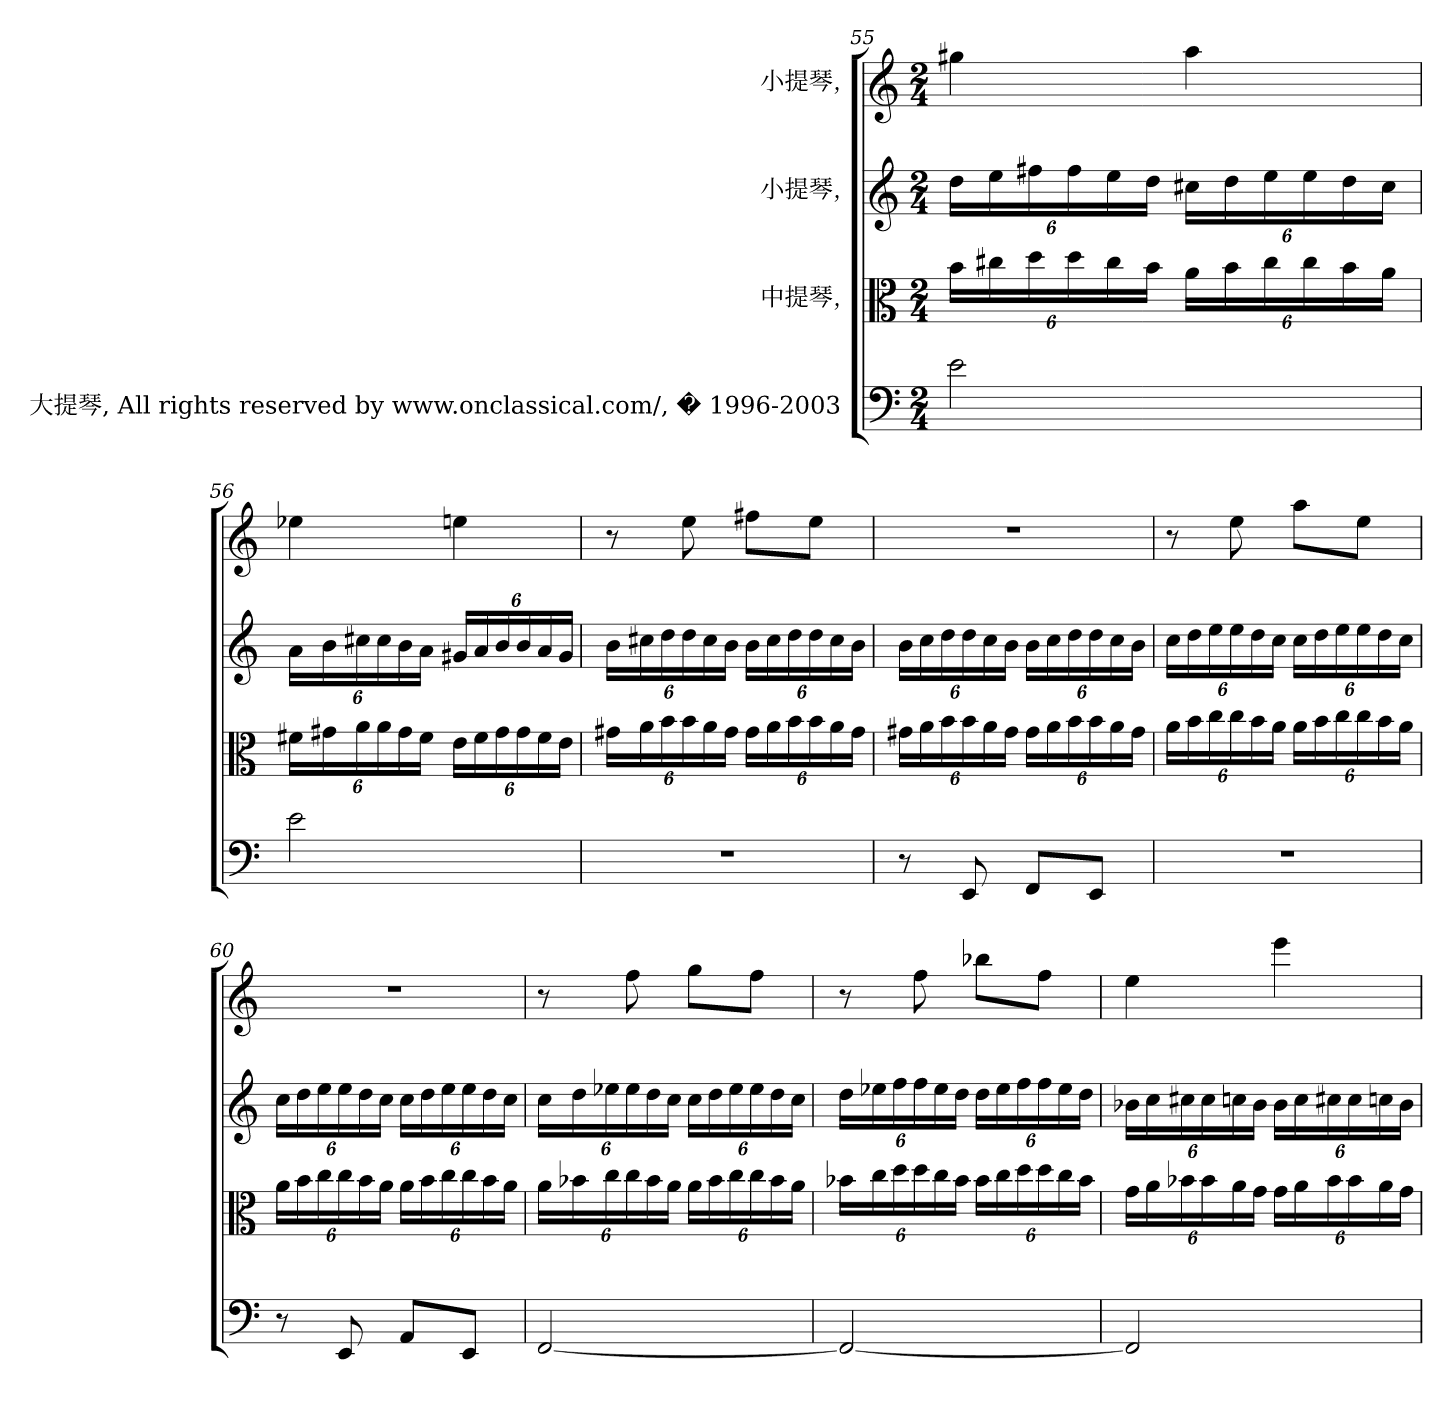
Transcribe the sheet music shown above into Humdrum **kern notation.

**kern	**kern	**kern	**kern
*part4	*part3	*part2	*part1
*staff4	*staff3	*staff2	*staff1
*I"大提琴, All rights reserved by www.onclassical.com/, � 1996-2003	*I"中提琴,	*I"小提琴,	*I"小提琴,
!!LO:PB:g=z
*clefF4	*clefC3	*clefG2	*clefG2
*k[]	*k[]	*k[]	*k[]
*M2/4	*M2/4	*M2/4	*M2/4
*	*Xbrackettup	*Xbrackettup	*
=55	=55	=55	=55
2e\	24b\LL	24dd\LL	4gg#X\
.	24cc#X\	24ee\	.
.	24dd\	24ff#X\	.
.	24dd\	24ff#\	.
.	24cc#\	24ee\	.
.	24b\JJ	24dd\JJ	.
.	24a\LL	24cc#X\LL	4aa\
.	24b\	24dd\	.
.	24cc#\	24ee\	.
.	24cc#\	24ee\	.
.	24b\	24dd\	.
.	24a\JJ	24cc#\JJ	.
=56	=56	=56	=56
2e\	24f#X\LL	24a\LL	4ee-X\
.	24g#X\	24b\	.
.	24a\	24cc#X\	.
.	24a\	24cc#\	.
.	24g#\	24b\	.
.	24f#\JJ	24a\JJ	.
.	24e\LL	24g#X/LL	4een\
.	24f#\	24a/	.
.	24g#\	24b/	.
.	24g#\	24b/	.
.	24f#\	24a/	.
.	24e\JJ	24g#/JJ	.
!!LO:LB:g=z
=57	=57	=57	=57
2r	24g#X\LL	24b\LL	8r
.	24a\	24cc#X\	.
.	24b\	24dd\	.
.	24b\	24dd\	8ee\
.	24a\	24cc#\	.
.	24g#\JJ	24b\JJ	.
.	24g#\LL	24b\LL	8ff#X\L
.	24a\	24cc#\	.
.	24b\	24dd\	.
.	24b\	24dd\	8ee\J
.	24a\	24cc#\	.
.	24g#\JJ	24b\JJ	.
=58	=58	=58	=58
8r	24g#X\LL	24b\LL	2r
.	24a\	24cc\	.
.	24b\	24dd\	.
8EE/	24b\	24dd\	.
.	24a\	24cc\	.
.	24g#\JJ	24b\JJ	.
8FF/L	24g#\LL	24b\LL	.
.	24a\	24cc\	.
.	24b\	24dd\	.
8EE/J	24b\	24dd\	.
.	24a\	24cc\	.
.	24g#\JJ	24b\JJ	.
=59	=59	=59	=59
2r	24a\LL	24cc\LL	8r
.	24b\	24dd\	.
.	24cc\	24ee\	.
.	24cc\	24ee\	8ee\
.	24b\	24dd\	.
.	24a\JJ	24cc\JJ	.
.	24a\LL	24cc\LL	8aa\L
.	24b\	24dd\	.
.	24cc\	24ee\	.
.	24cc\	24ee\	8ee\J
.	24b\	24dd\	.
.	24a\JJ	24cc\JJ	.
!!LO:LB:g=z
=60	=60	=60	=60
8r	24a\LL	24cc\LL	2r
.	24b\	24dd\	.
.	24cc\	24ee\	.
8EE/	24cc\	24ee\	.
.	24b\	24dd\	.
.	24a\JJ	24cc\JJ	.
8AA/L	24a\LL	24cc\LL	.
.	24b\	24dd\	.
.	24cc\	24ee\	.
8EE/J	24cc\	24ee\	.
.	24b\	24dd\	.
.	24a\JJ	24cc\JJ	.
=61	=61	=61	=61
[2FF/	24a\LL	24cc\LL	8r
.	24b-X\	24dd\	.
.	24cc\	24ee-X\	.
.	24cc\	24ee-\	8ff\
.	24b-\	24dd\	.
.	24a\JJ	24cc\JJ	.
.	24a\LL	24cc\LL	8gg\L
.	24b-\	24dd\	.
.	24cc\	24ee-\	.
.	24cc\	24ee-\	8ff\J
.	24b-\	24dd\	.
.	24a\JJ	24cc\JJ	.
!!LO:PB:g=z
=62	=62	=62	=62
2FF/_	24b-X\LL	24dd\LL	8r
.	24cc\	24ee-X\	.
.	24dd\	24ff\	.
.	24dd\	24ff\	8ff\
.	24cc\	24ee-\	.
.	24b-\JJ	24dd\JJ	.
.	24b-\LL	24dd\LL	8bb-X\L
.	24cc\	24ee-\	.
.	24dd\	24ff\	.
.	24dd\	24ff\	8ff\J
.	24cc\	24ee-\	.
.	24b-\JJ	24dd\JJ	.
=63	=63	=63	=63
2FF/]	24g\LL	24b-X\LL	4ee\
.	24a\	24cc\	.
.	24b-X\	24cc#X\	.
.	24b-\	24cc#\	.
.	24a\	24ccn\	.
.	24g\JJ	24b-\JJ	.
.	24g\LL	24b-\LL	4eee\
.	24a\	24cc\	.
.	24b-\	24cc#X\	.
.	24b-\	24cc#\	.
.	24a\	24ccn\	.
.	24g\JJ	24b-\JJ	.
=	=	=	=
*-	*-	*-	*-
